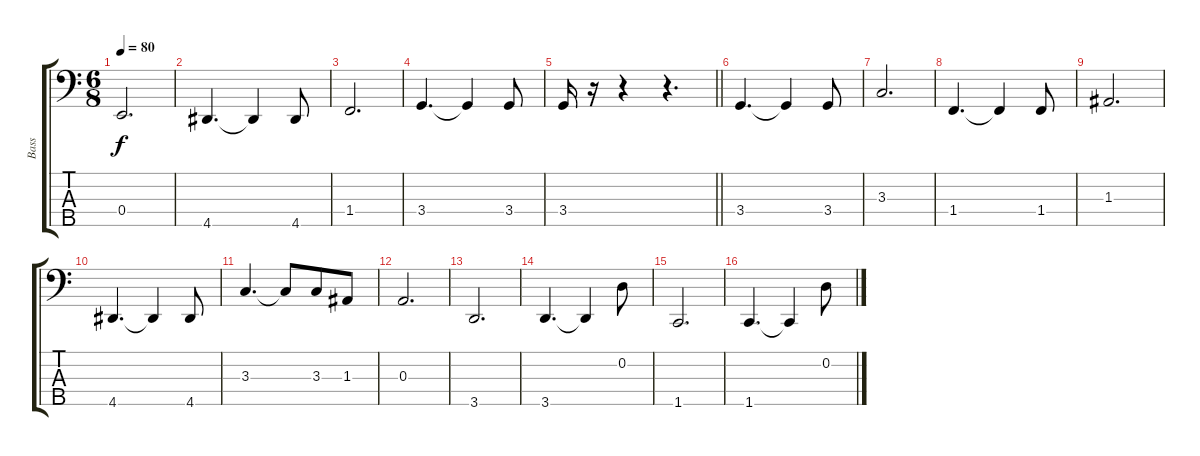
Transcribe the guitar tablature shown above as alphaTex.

\track ("Bass" "Bass") {instrument electricbassfinger}
\staff {score tabs}
\tuning (G2 D2 A1 E1 B0) {hide}
\ts (6 8)
\tempo 80
\clef f4
\ks c
0.4.2{d dy f} |
4.5.4{d} 4.5{t}.4 4.5.8 |
1.4.2{d} |
3.4.4{d} 3.4{t}.4 3.4.8 |
\barLineRight lightlight
3.4.16 r.16 r.4 r.4{d txt ""} |
3.4.4{d} 3.4{t}.4 3.4.8 |
3.3.2{d} |
1.4.4{d} 1.4{t}.4 1.4.8 |
1.3.2{d} |
4.5.4{d} 4.5{t}.4 4.5.8 |
3.3.4{d} 3.3{t}.8 3.3.8 1.3.8 |
0.3.2{d} |
3.5.2{d} |
3.5.4{d} 3.5{t}.4 0.2.8 |
1.5.2{d} |
1.5.4{d} 1.5{t}.4 0.2.8
